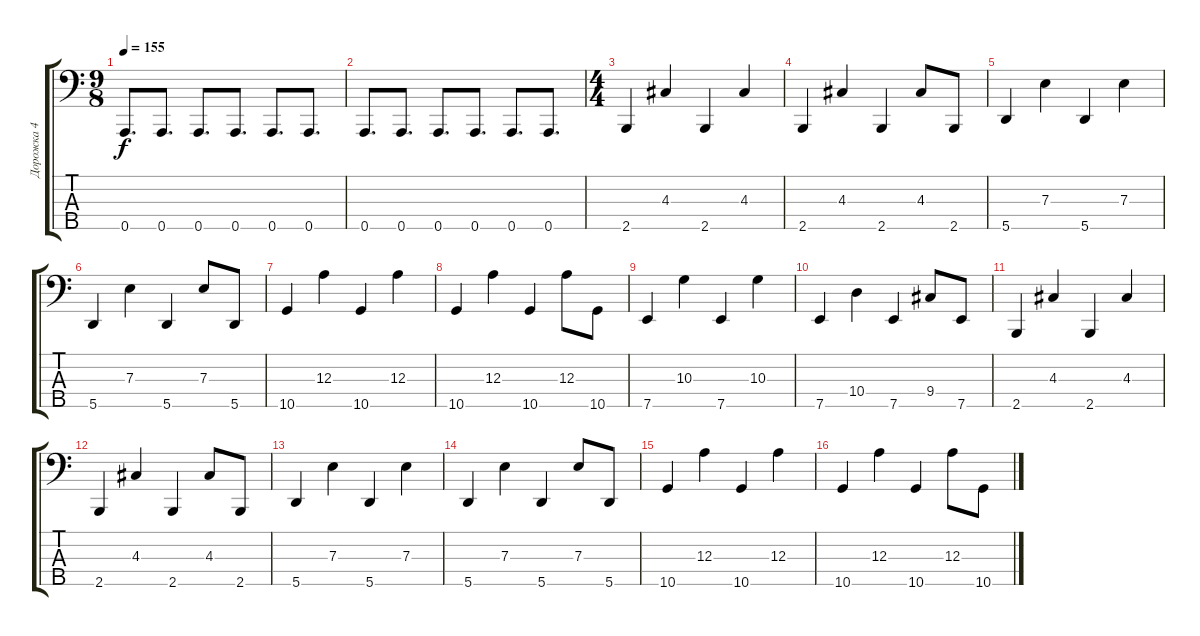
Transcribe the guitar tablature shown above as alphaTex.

\track ("Дорожка 4" "Дорожка 4") {instrument electricbassfinger}
\staff {score tabs}
\tuning (G2 D2 A1 E1 A0) {hide}
\ts (9 8)
\tempo 155
\clef f4
\ks c
0.5.8{d dy f} 0.5.8{d} 0.5.8{d} 0.5.8{d} 0.5.8{d} 0.5.8{d} |
0.5.8{d} 0.5.8{d} 0.5.8{d} 0.5.8{d} 0.5.8{d} 0.5.8{d} |
\ts (4 4)
2.5.4 4.3.4 2.5.4 4.3.4 |
2.5.4 4.3.4 2.5.4 4.3.8 2.5.8 |
5.5.4 7.3.4 5.5.4 7.3.4 |
5.5.4 7.3.4 5.5.4 7.3.8 5.5.8 |
10.5.4 12.3.4 10.5.4 12.3.4 |
10.5.4 12.3.4 10.5.4 12.3.8 10.5.8 |
7.5.4 10.3.4 7.5.4 10.3.4 |
7.5.4 10.4.4 7.5.4 9.4.8 7.5.8 |
2.5.4 4.3.4 2.5.4 4.3.4 |
2.5.4 4.3.4 2.5.4 4.3.8 2.5.8 |
5.5.4 7.3.4 5.5.4 7.3.4 |
5.5.4 7.3.4 5.5.4 7.3.8 5.5.8 |
10.5.4 12.3.4 10.5.4 12.3.4 |
10.5.4 12.3.4 10.5.4 12.3.8 10.5.8
